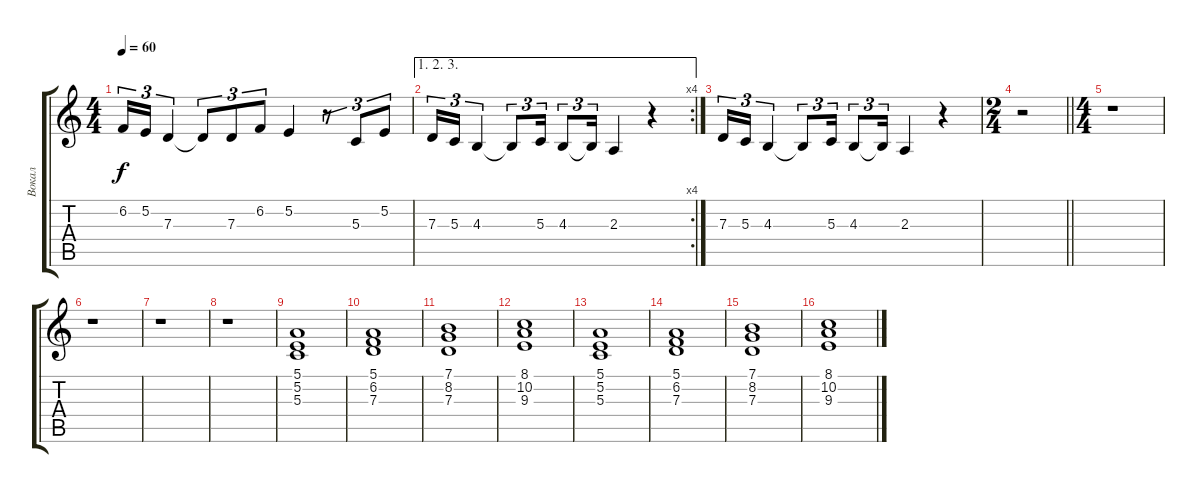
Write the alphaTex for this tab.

\track ("Вокал" "Вокал") {instrument oboe}
\staff {score tabs}
\tuning (E4 B3 G3 D3 A2 E2) {hide}
\ts (4 4)
\tempo 60
\clef g2
\ks c
6.2.16{tu (3 2) dy f} 5.2.16{tu (3 2)} 7.3.4{tu (3 2)} 7.3{t}.8{tu (3 2)} 7.3.8{tu (3 2)} 6.2.8{tu (3 2)} 5.2.4 r.8{tu (3 2)} 5.3.8{tu (3 2)} 5.2.8{tu (3 2)} |
\ae (1 2 3)
\rc 4
7.3.16{tu (3 2)} 5.3.16{tu (3 2)} 4.3.4{tu (3 2)} 4.3{t}.8{tu (3 2)} 5.3.16{tu (3 2)} 4.3.8{tu (3 2)} 4.3{t}.16{tu (3 2)} 2.3.4 r.4 |
7.3.16{tu (3 2)} 5.3.16{tu (3 2)} 4.3.4{tu (3 2)} 4.3{t}.8{tu (3 2)} 5.3.16{tu (3 2)} 4.3.8{tu (3 2)} 4.3{t}.16{tu (3 2)} 2.3.4 r.4 |
\ts (2 4)
\barLineRight lightlight
r.2 |
\ts (4 4)
r.1 |
r.1 |
r.1 |
r.1 |
(5.1 5.2 5.3).1{volume 8 instrument rockorgan} |
(5.1 6.2 7.3).1 |
(7.1 8.2 7.3).1 |
(8.1 10.2 9.3).1 |
(5.1 5.2 5.3).1{volume 10} |
(5.1 6.2 7.3).1 |
(7.1 8.2 7.3).1 |
(8.1 10.2 9.3).1
